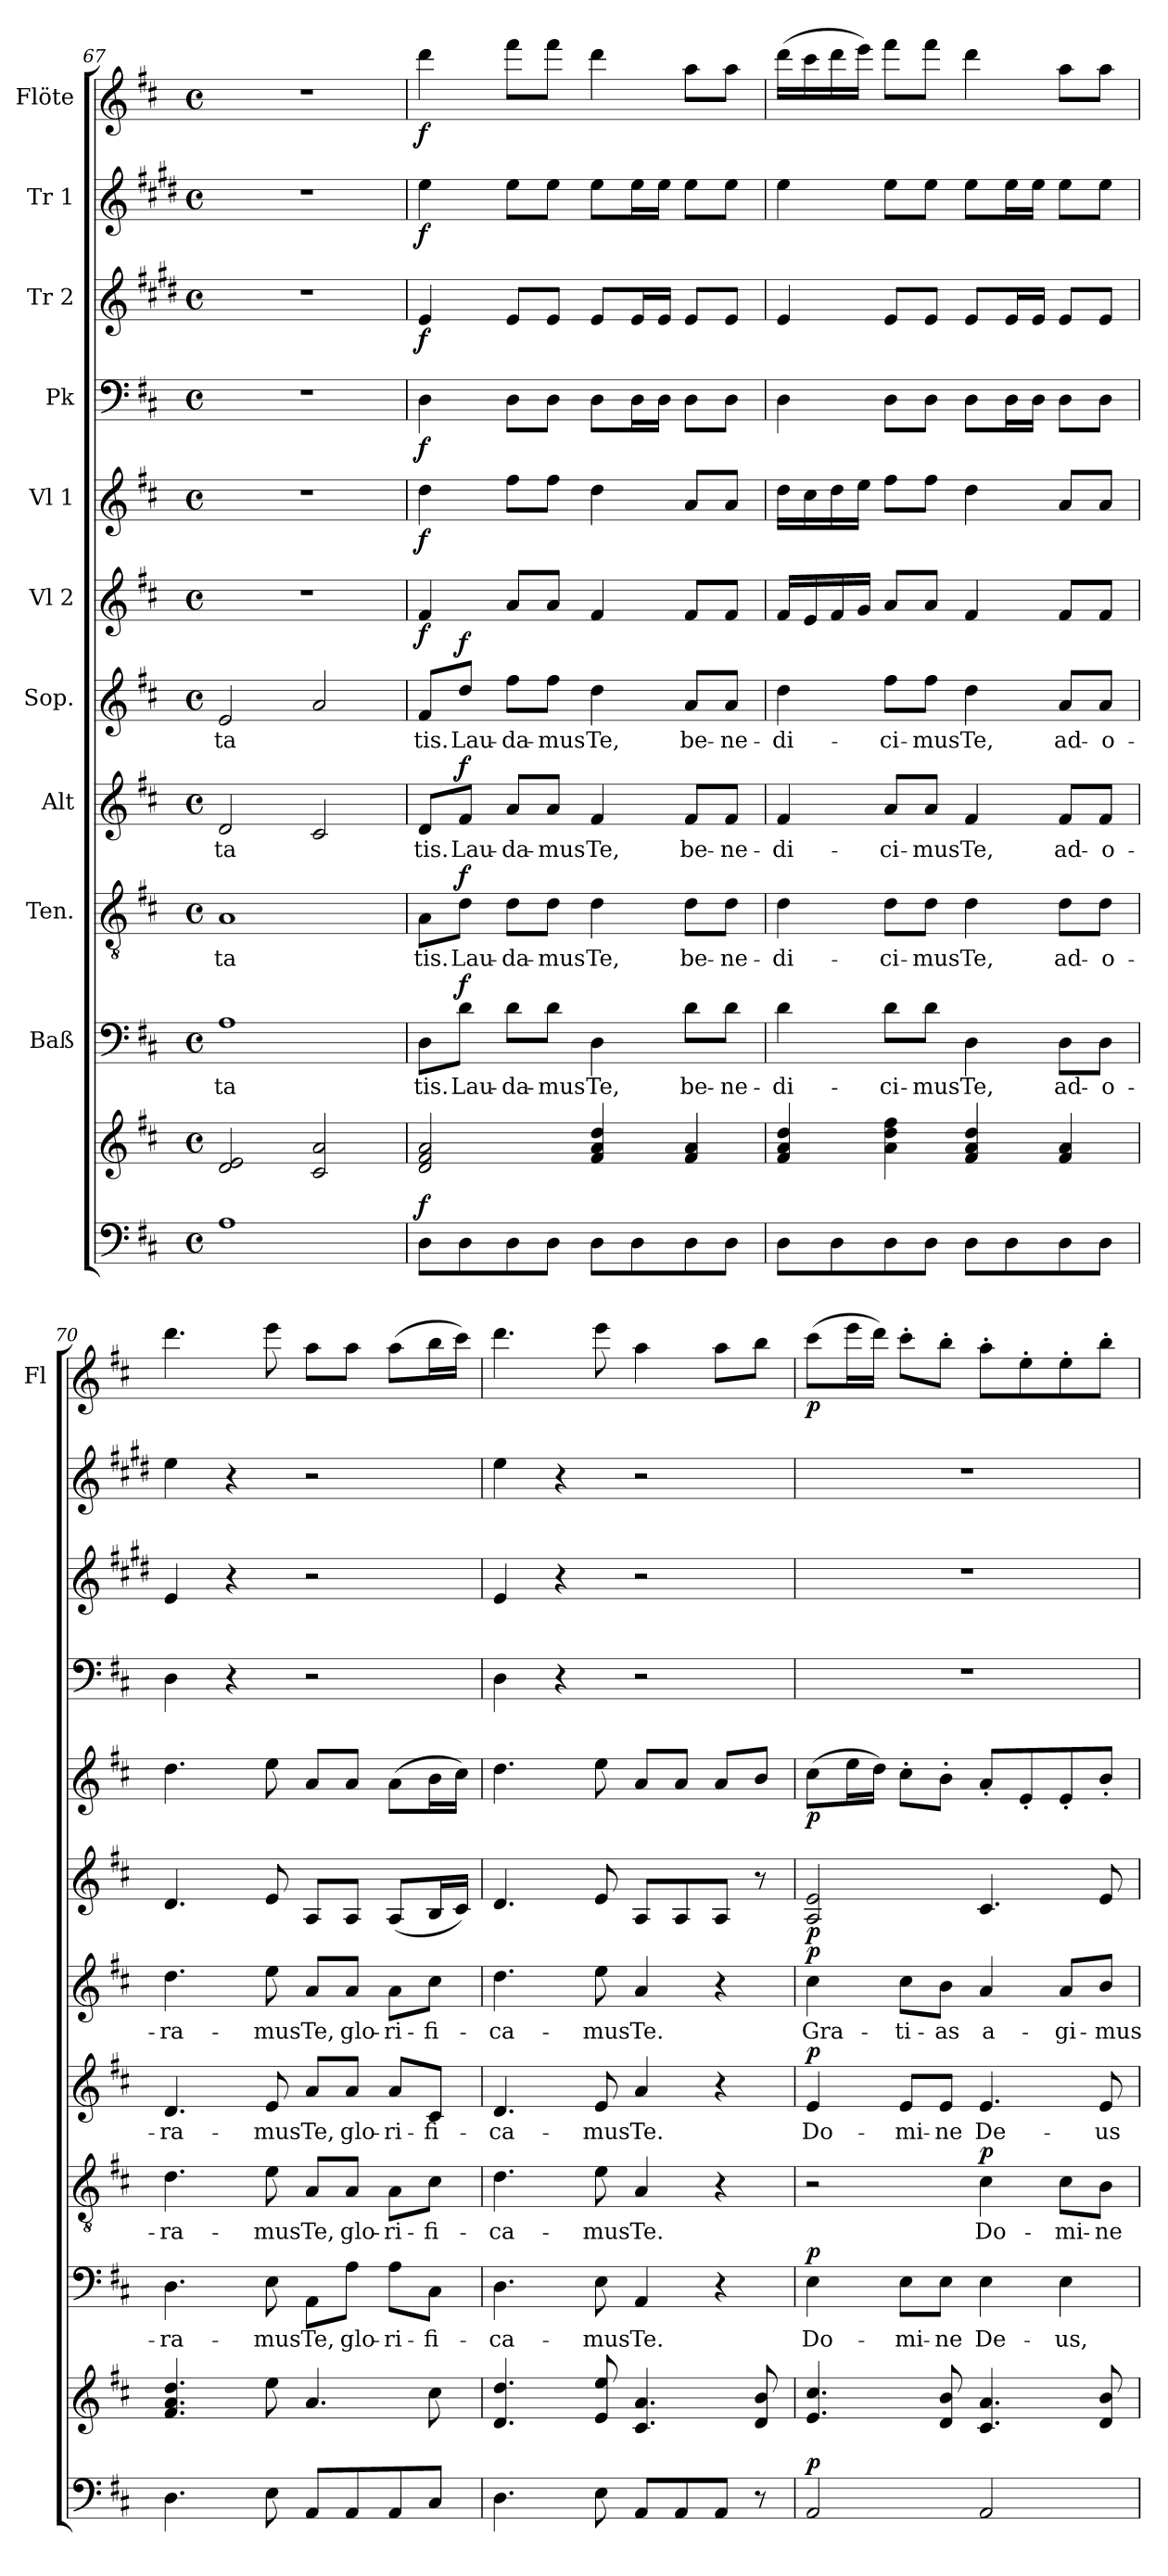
**kern	**kern	**dynam	**kern	**text	**dynam	**kern	**text	**dynam	**kern	**text	**dynam	**kern	**text	**dynam	**kern	**dynam	**kern	**dynam	**kern	**dynam	**kern	**dynam	**kern	**dynam	**kern	**dynam
*part11	*part11	*part11	*part10	*part10	*part10	*part9	*part9	*part9	*part8	*part8	*part8	*part7	*part7	*part7	*part6	*part6	*part5	*part5	*part4	*part4	*part3	*part3	*part2	*part2	*part1	*part1
*staff12	*staff11	*staff11/12	*staff10	*staff10	*staff10	*staff9	*staff9	*staff9	*staff8	*staff8	*staff8	*staff7	*staff7	*staff7	*staff6	*staff6	*staff5	*staff5	*staff4	*staff4	*staff3	*staff3	*staff2	*staff2	*staff1	*staff1
*	*	*	*I"Baß	*	*	*I"Ten.	*	*	*I"Alt	*	*	*I"Sop.	*	*	*I"Vl 2	*	*I"Vl 1	*	*I"Pk	*	*I"Tr 2	*	*I"Tr 1	*	*I"Flöte	*
*	*	*	*	*	*	*	*	*	*	*	*	*	*	*	*	*	*	*	*	*	*	*	*	*	*I'Fl	*
*clefF4	*clefG2	*	*clefF4	*	*	*clefGv2	*	*	*clefG2	*	*	*clefG2	*	*	*clefG2	*	*clefG2	*	*clefF4	*	*clefG2	*	*clefG2	*	*clefG2	*
*	*	*	*	*	*	*	*	*	*	*	*	*	*	*	*	*	*	*	*	*	*ITrd1c2	*	*ITrd1c2	*	*	*
*k[f#c#]	*k[f#c#]	*	*k[f#c#]	*	*	*k[f#c#]	*	*	*k[f#c#]	*	*	*k[f#c#]	*	*	*k[f#c#]	*	*k[f#c#]	*	*k[f#c#]	*	*k[f#c#]	*	*k[f#c#]	*	*k[f#c#]	*
*D:	*D:	*	*D:	*	*	*D:	*	*	*D:	*	*	*D:	*	*	*D:	*	*D:	*	*D:	*	*D:	*	*D:	*	*D:	*
*M4/4	*M4/4	*	*M4/4	*	*	*M4/4	*	*	*M4/4	*	*	*M4/4	*	*	*M4/4	*	*M4/4	*	*M4/4	*	*M4/4	*	*M4/4	*	*M4/4	*
*met(c)	*met(c)	*	*met(c)	*	*	*met(c)	*	*	*met(c)	*	*	*met(c)	*	*	*met(c)	*	*met(c)	*	*met(c)	*	*met(c)	*	*met(c)	*	*met(c)	*
=67	=67	=67	=67	=67	=67	=67	=67	=67	=67	=67	=67	=67	=67	=67	=67	=67	=67	=67	=67	=67	=67	=67	=67	=67	=67	=67
*^	*	*	*	*	*	*	*	*	*	*	*	*	*	*	*	*	*	*	*	*	*	*	*	*	*	*
!	!	!	!	!	!LO:LY:b	!	!	!LO:LY:b	!	!	!LO:LY:b	!	!	!LO:LY:b	!	!	!	!	!	!	!	!	!	!	!	!	!
1A	1ryy	2d/ 2e/	.	1A	-ta	.	1A	-ta	.	2d/	-ta	.	2e/	-ta	.	1r	.	1r	.	1r	.	1r	.	1r	.	1r	.
.	.	2c#/ 2a/	.	.	.	.	.	.	.	2c#/	.	.	2a/	.	.	.	.	.	.	.	.	.	.	.	.	.	.
*v	*v	*	*	*	*	*	*	*	*	*	*	*	*	*	*	*	*	*	*	*	*	*	*	*	*	*	*
=68	=68	=68	=68	=68	=68	=68	=68	=68	=68	=68	=68	=68	=68	=68	=68	=68	=68	=68	=68	=68	=68	=68	=68	=68	=68	=68
!	!	!LO:DY:a=2	!	!LO:LY:b	!	!	!LO:LY:b	!	!	!LO:LY:b	!	!	!LO:LY:b	!	!	!LO:DY:b	!	!LO:DY:b	!	!LO:DY:b	!	!LO:DY:b	!	!LO:DY:b	!	!LO:DY:b
8D\L	2d/ 2f#/ 2a/	f	8D\L	tis.	.	8A\L	tis.	.	8d/L	tis.	.	8f#/L	tis.	.	4f#/	f	4dd\	f	4D\	f	4d/	f	4dd\	f	4ddd\	f
!	!	!	!	!LO:LY:b	!LO:DY:a	!	!LO:LY:b	!LO:DY:a	!	!LO:LY:b	!LO:DY:a	!	!LO:LY:b	!LO:DY:a	!	!	!	!	!	!	!	!	!	!	!	!
8D\	.	.	8d\J	Lau-	f	8d\J	Lau-	f	8f#/J	Lau-	f	8dd/J	Lau-	f	.	.	.	.	.	.	.	.	.	.	.	.
!	!	!	!	!LO:LY:b	!	!	!LO:LY:b	!	!	!LO:LY:b	!	!	!LO:LY:b	!	!	!	!	!	!	!	!	!	!	!	!	!
8D\	.	.	8d\L	-da-	.	8d\L	-da-	.	8a/L	-da-	.	8ff#\L	-da-	.	8a/L	.	8ff#\L	.	8D\L	.	8d/L	.	8dd\L	.	8fff#\L	.
!	!	!	!	!LO:LY:b	!	!	!LO:LY:b	!	!	!LO:LY:b	!	!	!LO:LY:b	!	!	!	!	!	!	!	!	!	!	!	!	!
8D\J	.	.	8d\J	-mus	.	8d\J	-mus	.	8a/J	-mus	.	8ff#\J	-mus	.	8a/J	.	8ff#\J	.	8D\J	.	8d/J	.	8dd\J	.	8fff#\J	.
!	!	!	!	!LO:LY:b	!	!	!LO:LY:b	!	!	!LO:LY:b	!	!	!LO:LY:b	!	!	!	!	!	!	!	!	!	!	!	!	!
8D\L	4f#/ 4a/ 4dd/	.	4D\	Te,	.	4d\	Te,	.	4f#/	Te,	.	4dd\	Te,	.	4f#/	.	4dd\	.	8D\L	.	8d/L	.	8dd\L	.	4ddd\	.
8D\	.	.	.	.	.	.	.	.	.	.	.	.	.	.	.	.	.	.	16D\L	.	16d/L	.	16dd\L	.	.	.
.	.	.	.	.	.	.	.	.	.	.	.	.	.	.	.	.	.	.	16D\JJ	.	16d/JJ	.	16dd\JJ	.	.	.
!	!	!	!	!LO:LY:b	!	!	!LO:LY:b	!	!	!LO:LY:b	!	!	!LO:LY:b	!	!	!	!	!	!	!	!	!	!	!	!	!
8D\	4f#/ 4a/	.	8d\L	be-	.	8d\L	be-	.	8f#/L	be-	.	8a/L	be-	.	8f#/L	.	8a/L	.	8D\L	.	8d/L	.	8dd\L	.	8aa\L	.
!	!	!	!	!LO:LY:b	!	!	!LO:LY:b	!	!	!LO:LY:b	!	!	!LO:LY:b	!	!	!	!	!	!	!	!	!	!	!	!	!
8D\J	.	.	8d\J	-ne-	.	8d\J	-ne-	.	8f#/J	-ne-	.	8a/J	-ne-	.	8f#/J	.	8a/J	.	8D\J	.	8d/J	.	8dd\J	.	8aa\J	.
=69	=69	=69	=69	=69	=69	=69	=69	=69	=69	=69	=69	=69	=69	=69	=69	=69	=69	=69	=69	=69	=69	=69	=69	=69	=69	=69
!	!	!	!	!LO:LY:b	!	!	!LO:LY:b	!	!	!LO:LY:b	!	!	!LO:LY:b	!	!	!	!	!	!	!	!	!	!	!	!	!
8D\L	4f#/ 4a/ 4dd/	.	4d\	-di-	.	4d\	-di-	.	4f#/	-di-	.	4dd\	-di-	.	16f#/LL	.	16dd\LL	.	4D\	.	4d/	.	4dd\	.	(>16ddd\LL	.
.	.	.	.	.	.	.	.	.	.	.	.	.	.	.	16e/	.	16cc#\	.	.	.	.	.	.	.	16ccc#\	.
8D\	.	.	.	.	.	.	.	.	.	.	.	.	.	.	16f#/	.	16dd\	.	.	.	.	.	.	.	16ddd\	.
.	.	.	.	.	.	.	.	.	.	.	.	.	.	.	16g/JJ	.	16ee\JJ	.	.	.	.	.	.	.	16eee\JJ)	.
!	!	!	!	!LO:LY:b	!	!	!LO:LY:b	!	!	!LO:LY:b	!	!	!LO:LY:b	!	!	!	!	!	!	!	!	!	!	!	!	!
8D\	4a\ 4dd\ 4ff#\	.	8d\L	-ci-	.	8d\L	-ci-	.	8a/L	-ci-	.	8ff#\L	-ci-	.	8a/L	.	8ff#\L	.	8D\L	.	8d/L	.	8dd\L	.	8fff#\L	.
!	!	!	!	!LO:LY:b	!	!	!LO:LY:b	!	!	!LO:LY:b	!	!	!LO:LY:b	!	!	!	!	!	!	!	!	!	!	!	!	!
8D\J	.	.	8d\J	-mus	.	8d\J	-mus	.	8a/J	-mus	.	8ff#\J	-mus	.	8a/J	.	8ff#\J	.	8D\J	.	8d/J	.	8dd\J	.	8fff#\J	.
!	!	!	!	!LO:LY:b	!	!	!LO:LY:b	!	!	!LO:LY:b	!	!	!LO:LY:b	!	!	!	!	!	!	!	!	!	!	!	!	!
8D\L	4f#/ 4a/ 4dd/	.	4D\	Te,	.	4d\	Te,	.	4f#/	Te,	.	4dd\	Te,	.	4f#/	.	4dd\	.	8D\L	.	8d/L	.	8dd\L	.	4ddd\	.
8D\	.	.	.	.	.	.	.	.	.	.	.	.	.	.	.	.	.	.	16D\L	.	16d/L	.	16dd\L	.	.	.
.	.	.	.	.	.	.	.	.	.	.	.	.	.	.	.	.	.	.	16D\JJ	.	16d/JJ	.	16dd\JJ	.	.	.
!	!	!	!	!LO:LY:b	!	!	!LO:LY:b	!	!	!LO:LY:b	!	!	!LO:LY:b	!	!	!	!	!	!	!	!	!	!	!	!	!
8D\	4f#/ 4a/	.	8D\L	ad-	.	8d\L	ad-	.	8f#/L	ad-	.	8a/L	ad-	.	8f#/L	.	8a/L	.	8D\L	.	8d/L	.	8dd\L	.	8aa\L	.
!	!	!	!	!LO:LY:b	!	!	!LO:LY:b	!	!	!LO:LY:b	!	!	!LO:LY:b	!	!	!	!	!	!	!	!	!	!	!	!	!
8D\J	.	.	8D\J	-o-	.	8d\J	-o-	.	8f#/J	-o-	.	8a/J	-o-	.	8f#/J	.	8a/J	.	8D\J	.	8d/J	.	8dd\J	.	8aa\J	.
!!LO:PB:g=z
=70	=70	=70	=70	=70	=70	=70	=70	=70	=70	=70	=70	=70	=70	=70	=70	=70	=70	=70	=70	=70	=70	=70	=70	=70	=70	=70
!	!	!	!	!LO:LY:b	!	!	!LO:LY:b	!	!	!LO:LY:b	!	!	!LO:LY:b	!	!	!	!	!	!	!	!	!	!	!	!	!
4.D\	4.f#/ 4.a/ 4.dd/	.	4.D\	-ra-	.	4.d\	-ra-	.	4.d/	-ra-	.	4.dd\	-ra-	.	4.d/	.	4.dd\	.	4D\	.	4d/	.	4dd\	.	4.ddd\	.
.	.	.	.	.	.	.	.	.	.	.	.	.	.	.	.	.	.	.	4r	.	4r	.	4r	.	.	.
!	!	!	!	!LO:LY:b	!	!	!LO:LY:b	!	!	!LO:LY:b	!	!	!LO:LY:b	!	!	!	!	!	!	!	!	!	!	!	!	!
8E\	8ee\	.	8E\	-mus	.	8e\	-mus	.	8e/	-mus	.	8ee\	-mus	.	8e/	.	8ee\	.	.	.	.	.	.	.	8eee\	.
!	!	!	!	!LO:LY:b	!	!	!LO:LY:b	!	!	!LO:LY:b	!	!	!LO:LY:b	!	!	!	!	!	!	!	!	!	!	!	!	!
8AA/L	4.a/	.	8AA\L	Te,	.	8A/L	Te,	.	8a/L	Te,	.	8a/L	Te,	.	8A/L	.	8a/L	.	2r	.	2r	.	2r	.	8aa\L	.
!	!	!	!	!LO:LY:b	!	!	!LO:LY:b	!	!	!LO:LY:b	!	!	!LO:LY:b	!	!	!	!	!	!	!	!	!	!	!	!	!
8AA/	.	.	8A\J	glo-	.	8A/J	glo-	.	8a/J	glo-	.	8a/J	glo-	.	8A/J	.	8a/J	.	.	.	.	.	.	.	8aa\J	.
!	!	!	!	!LO:LY:b	!	!	!LO:LY:b	!	!	!LO:LY:b	!	!	!LO:LY:b	!	!	!	!	!	!	!	!	!	!	!	!	!
8AA/	.	.	8A\L	-ri-	.	8A\L	-ri-	.	8a/L	-ri-	.	8a\L	-ri-	.	(<8A/L	.	(>8a\L	.	.	.	.	.	.	.	(>8aa\L	.
!	!	!	!	!LO:LY:b	!	!	!LO:LY:b	!	!	!LO:LY:b	!	!	!LO:LY:b	!	!	!	!	!	!	!	!	!	!	!	!	!
8C#/J	8cc#\	.	8C#\J	-fi-	.	8c#\J	-fi-	.	8c#/J	-fi-	.	8cc#\J	-fi-	.	16B/L	.	16b\L	.	.	.	.	.	.	.	16bb\L	.
.	.	.	.	.	.	.	.	.	.	.	.	.	.	.	16c#/JJ)	.	16cc#\JJ)	.	.	.	.	.	.	.	16ccc#\JJ)	.
=71	=71	=71	=71	=71	=71	=71	=71	=71	=71	=71	=71	=71	=71	=71	=71	=71	=71	=71	=71	=71	=71	=71	=71	=71	=71	=71
!	!	!	!	!LO:LY:b	!	!	!LO:LY:b	!	!	!LO:LY:b	!	!	!LO:LY:b	!	!	!	!	!	!	!	!	!	!	!	!	!
4.D\	4.d/ 4.dd/	.	4.D\	-ca-	.	4.d\	-ca-	.	4.d/	-ca-	.	4.dd\	-ca-	.	4.d/	.	4.dd\	.	4D\	.	4d/	.	4dd\	.	4.ddd\	.
.	.	.	.	.	.	.	.	.	.	.	.	.	.	.	.	.	.	.	4r	.	4r	.	4r	.	.	.
!	!	!	!	!LO:LY:b	!	!	!LO:LY:b	!	!	!LO:LY:b	!	!	!LO:LY:b	!	!	!	!	!	!	!	!	!	!	!	!	!
8E\	8e/ 8ee/	.	8E\	-mus	.	8e\	-mus	.	8e/	-mus	.	8ee\	-mus	.	8e/	.	8ee\	.	.	.	.	.	.	.	8eee\	.
!	!	!	!	!LO:LY:b	!	!	!LO:LY:b	!	!	!LO:LY:b	!	!	!LO:LY:b	!	!	!	!	!	!	!	!	!	!	!	!	!
8AA/L	4.c#/ 4.a/	.	4AA/	Te.	.	4A/	Te.	.	4a/	Te.	.	4a/	Te.	.	8A/L	.	8a/L	.	2r	.	2r	.	2r	.	4aa\	.
8AA/	.	.	.	.	.	.	.	.	.	.	.	.	.	.	8A/	.	8a/J	.	.	.	.	.	.	.	.	.
8AA/J	.	.	4r	.	.	4r	.	.	4r	.	.	4r	.	.	8A/J	.	8a/L	.	.	.	.	.	.	.	8aa\L	.
8r	8d/ 8b/	.	.	.	.	.	.	.	.	.	.	.	.	.	8r	.	8b/J	.	.	.	.	.	.	.	8bb\J	.
=72	=72	=72	=72	=72	=72	=72	=72	=72	=72	=72	=72	=72	=72	=72	=72	=72	=72	=72	=72	=72	=72	=72	=72	=72	=72	=72
!	!	!LO:DY:a=2	!	!LO:LY:b	!LO:DY:a	!	!	!	!	!LO:LY:b	!LO:DY:a	!	!LO:LY:b	!LO:DY:a	!	!LO:DY:b	!	!LO:DY:b	!	!	!	!	!	!	!	!LO:DY:b
2AA/	4.e/ 4.cc#/	p	4E\	Do-	p	2r	.	.	4e/	Do-	p	4cc#\	Gra-	p	2A/ 2e/	p	(>8cc#\L	p	1r	.	1r	.	1r	.	(>8ccc#\L	p
.	.	.	.	.	.	.	.	.	.	.	.	.	.	.	.	.	16ee\L	.	.	.	.	.	.	.	16eee\L	.
.	.	.	.	.	.	.	.	.	.	.	.	.	.	.	.	.	16dd\JJ)	.	.	.	.	.	.	.	16ddd\JJ)	.
!	!	!	!	!LO:LY:b	!	!	!	!	!	!LO:LY:b	!	!	!LO:LY:b	!	!	!	!	!	!	!	!	!	!	!	!	!
.	.	.	8E\L	-mi-	.	.	.	.	8e/L	-mi-	.	8cc#\L	-ti-	.	.	.	8cc#'>\L	.	.	.	.	.	.	.	8ccc#'>\L	.
!	!	!	!	!LO:LY:b	!	!	!	!	!	!LO:LY:b	!	!	!LO:LY:b	!	!	!	!	!	!	!	!	!	!	!	!	!
.	8d/ 8b/	.	8E\J	-ne	.	.	.	.	8e/J	-ne	.	8b\J	-as	.	.	.	8b'>\J	.	.	.	.	.	.	.	8bb'>\J	.
!	!	!	!	!LO:LY:b	!	!	!LO:LY:b	!LO:DY:a	!	!LO:LY:b	!	!	!LO:LY:b	!	!	!	!	!	!	!	!	!	!	!	!	!
2AA/	4.c#/ 4.a/	.	4E\	De-	.	4c#\	Do-	p	4.e/	De-	.	4a/	a-	.	4.c#/	.	8a'</L	.	.	.	.	.	.	.	8aa'>\L	.
.	.	.	.	.	.	.	.	.	.	.	.	.	.	.	.	.	8e'</	.	.	.	.	.	.	.	8ee'>\	.
!	!	!	!	!LO:LY:b	!	!	!LO:LY:b	!	!	!	!	!	!LO:LY:b	!	!	!	!	!	!	!	!	!	!	!	!	!
.	.	.	4E\	-us,	.	8c#\L	-mi-	.	.	.	.	8a/L	-gi-	.	.	.	8e'</	.	.	.	.	.	.	.	8ee'>\	.
!	!	!	!	!	!	!	!LO:LY:b	!	!	!LO:LY:b	!	!	!LO:LY:b	!	!	!	!	!	!	!	!	!	!	!	!	!
.	8d/ 8b/	.	.	.	.	8B\J	-ne	.	8e/	-us	.	8b/J	-mus-	.	8e/	.	8b'</J	.	.	.	.	.	.	.	8bb'>\J	.
=	=	=	=	=	=	=	=	=	=	=	=	=	=	=	=	=	=	=	=	=	=	=	=	=	=	=
*-	*-	*-	*-	*-	*-	*-	*-	*-	*-	*-	*-	*-	*-	*-	*-	*-	*-	*-	*-	*-	*-	*-	*-	*-	*-	*-
